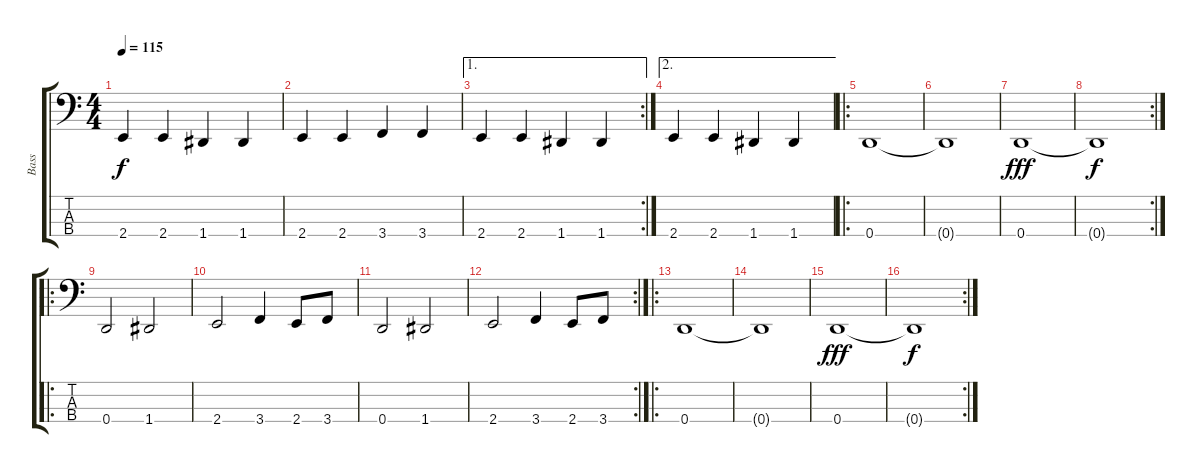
\track ("Bass" "Bass") {instrument electricbassfinger}
\staff {score tabs}
\tuning (F2 C2 G1 D1) {hide}
\ts (4 4)
\tempo 115
\clef f4
\ks c
2.4.4{dy f} 2.4.4 1.4.4 1.4.4 |
2.4.4 2.4.4 3.4.4 3.4.4 |
\ae 1
\rc 2
2.4.4 2.4.4 1.4.4 1.4.4 |
\ae 2
2.4.4 2.4.4 1.4.4 1.4.4 |
\ro
0.4.1 |
0.4{t}.1 |
0.4.1{dy fff} |
\rc 2
0.4{t}.1{dy f} |
\ro
0.4.2 1.4.2 |
2.4.2 3.4.4 2.4.8 3.4.8 |
0.4.2 1.4.2 |
\rc 2
2.4.2 3.4.4 2.4.8 3.4.8 |
\ro
0.4.1 |
0.4{t}.1 |
0.4.1{dy fff} |
\rc 2
0.4{t}.1{dy f}
